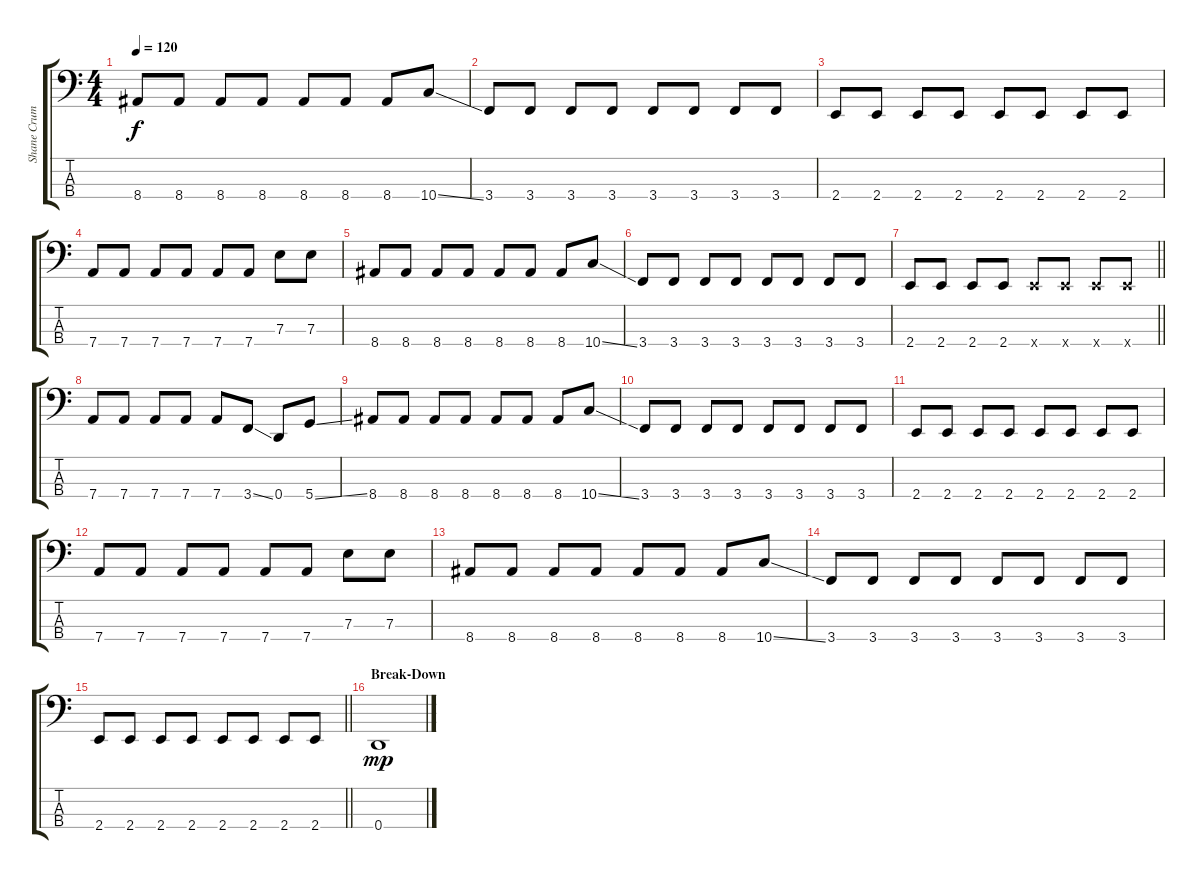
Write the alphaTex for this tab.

\track ("Shane Crump [Bass]" "Shane Crum") {instrument electricbasspick}
\staff {score tabs}
\tuning (G2 D2 A1 D1) {hide}
\ts (4 4)
\tempo 120
\clef f4
\ks c
8.4.8{dy f} 8.4.8 8.4.8 8.4.8 8.4.8 8.4.8 8.4.8 10.4{ss}.8 |
3.4.8 3.4.8 3.4.8 3.4.8 3.4.8 3.4.8 3.4.8 3.4.8 |
2.4.8 2.4.8 2.4.8 2.4.8 2.4.8 2.4.8 2.4.8 2.4.8 |
7.4.8 7.4.8 7.4.8 7.4.8 7.4.8 7.4.8 7.3.8 7.3.8 |
8.4.8 8.4.8 8.4.8 8.4.8 8.4.8 8.4.8 8.4.8 10.4{ss}.8 |
3.4.8 3.4.8 3.4.8 3.4.8 3.4.8 3.4.8 3.4.8 3.4.8 |
\barLineRight lightlight
2.4.8 2.4.8 2.4.8 2.4.8 2.4{x}.8 2.4{x}.8 2.4{x}.8 2.4{x}.8 |
7.4.8 7.4.8 7.4.8 7.4.8 7.4.8 3.4{ss}.8 0.4.8 5.4{ss}.8 |
8.4.8 8.4.8 8.4.8 8.4.8 8.4.8 8.4.8 8.4.8 10.4{ss}.8 |
3.4.8 3.4.8 3.4.8 3.4.8 3.4.8 3.4.8 3.4.8 3.4.8 |
2.4.8 2.4.8 2.4.8 2.4.8 2.4.8 2.4.8 2.4.8 2.4.8 |
7.4.8 7.4.8 7.4.8 7.4.8 7.4.8 7.4.8 7.3.8 7.3.8 |
8.4.8 8.4.8 8.4.8 8.4.8 8.4.8 8.4.8 8.4.8 10.4{ss}.8 |
3.4.8 3.4.8 3.4.8 3.4.8 3.4.8 3.4.8 3.4.8 3.4.8 |
\barLineRight lightlight
2.4.8 2.4.8 2.4.8 2.4.8 2.4.8 2.4.8 2.4.8 2.4.8 |
\section ("" "Break-Down")
0.4.1{dy mp}
